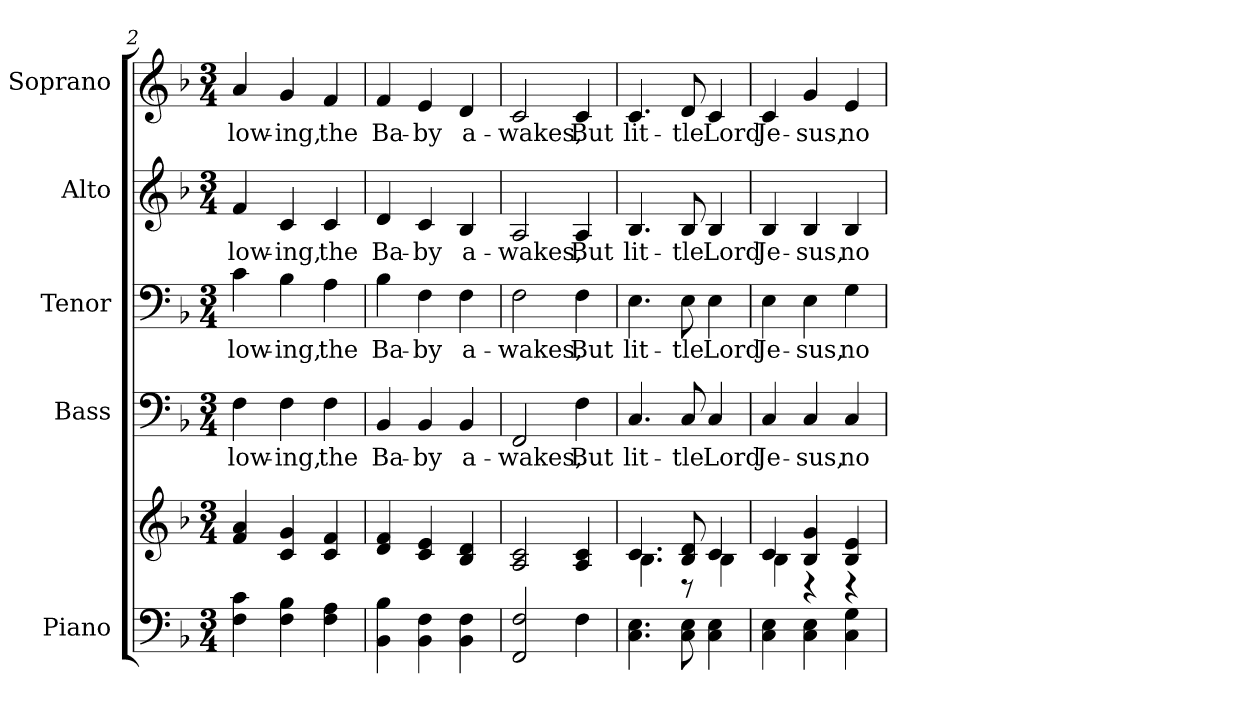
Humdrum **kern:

**kern	**kern	**kern	**text	**kern	**text	**kern	**text	**kern	**text
*part5	*part5	*part4	*part4	*part3	*part3	*part2	*part2	*part1	*part1
*staff6	*staff5	*staff4	*staff4	*staff3	*staff3	*staff2	*staff2	*staff1	*staff1
*I"Piano	*	*I"Bass	*	*I"Tenor	*	*I"Alto	*	*I"Soprano	*
*I'Pno.	*	*I'B.	*	*I'T.	*	*I'A.	*	*I'S.	*
!!LO:PB:g=z
*clefF4	*clefG2	*clefF4	*	*clefF4	*	*clefG2	*	*clefG2	*
*k[b-]	*k[b-]	*k[b-]	*	*k[b-]	*	*k[b-]	*	*k[b-]	*
*F:	*F:	*F:	*	*F:	*	*F:	*	*F:	*
*M3/4	*M3/4	*M3/4	*	*M3/4	*	*M3/4	*	*M3/4	*
=2	=2	=2	=2	=2	=2	=2	=2	=2	=2
!	!	!	!LO:LY:b:color=#000000	!	!	!	!	!	!
!	!	!	!	!	!LO:LY:b:color=#000000	!	!	!	!
!	!	!	!	!	!	!	!LO:LY:b:color=#000000	!	!
!	!	!	!	!	!	!	!	!	!LO:LY:b:color=#000000
4Fi\ 4ci	4fi/ 4ai	4Fi\	low-	4ci\	low-	4fi/	low-	4ai/	low-
!	!	!	!LO:LY:b:color=#000000	!	!	!	!	!	!
!	!	!	!	!	!LO:LY:b:color=#000000	!	!	!	!
!	!	!	!	!	!	!	!LO:LY:b:color=#000000	!	!
!	!	!	!	!	!	!	!	!	!LO:LY:b:color=#000000
4Fi\ 4B-i	4ci/ 4gi	4Fi\	-ing,	4B-i\	-ing,	4ci/	-ing,	4gi/	-ing,
!	!	!	!LO:LY:b:color=#000000	!	!	!	!	!	!
!	!	!	!	!	!LO:LY:b:color=#000000	!	!	!	!
!	!	!	!	!	!	!	!LO:LY:b:color=#000000	!	!
!	!	!	!	!	!	!	!	!	!LO:LY:b:color=#000000
4Fi\ 4Ai	4ci/ 4fi	4Fi\	the	4Ai\	the	4ci/	the	4fi/	the
=3	=3	=3	=3	=3	=3	=3	=3	=3	=3
!	!	!	!LO:LY:b:color=#000000	!	!	!	!	!	!
!	!	!	!	!	!LO:LY:b:color=#000000	!	!	!	!
!	!	!	!	!	!	!	!LO:LY:b:color=#000000	!	!
!	!	!	!	!	!	!	!	!	!LO:LY:b:color=#000000
4BB-i\ 4B-i	4di/ 4fi	4BB-i/	Ba-	4B-i\	Ba-	4di/	Ba-	4fi/	Ba-
!	!	!	!LO:LY:b:color=#000000	!	!	!	!	!	!
!	!	!	!	!	!LO:LY:b:color=#000000	!	!	!	!
!	!	!	!	!	!	!	!LO:LY:b:color=#000000	!	!
!	!	!	!	!	!	!	!	!	!LO:LY:b:color=#000000
4BB-i\ 4Fi	4ci/ 4ei	4BB-i/	-by	4Fi\	-by	4ci/	-by	4ei/	-by
!	!	!	!LO:LY:b:color=#000000	!	!	!	!	!	!
!	!	!	!	!	!LO:LY:b:color=#000000	!	!	!	!
!	!	!	!	!	!	!	!LO:LY:b:color=#000000	!	!
!	!	!	!	!	!	!	!	!	!LO:LY:b:color=#000000
4BB-i\ 4Fi	4B-i/ 4di	4BB-i/	a-	4Fi\	a-	4B-i/	a-	4di/	a-
=4	=4	=4	=4	=4	=4	=4	=4	=4	=4
!	!	!	!LO:LY:b:color=#000000	!	!	!	!	!	!
!	!	!	!	!	!LO:LY:b:color=#000000	!	!	!	!
!	!	!	!	!	!	!	!LO:LY:b:color=#000000	!	!
!	!	!	!	!	!	!	!	!	!LO:LY:b:color=#000000
2FFi/ 2Fi	2Ai/ 2ci	2FFi/	-wakes,	2Fi\	-wakes,	2Ai/	-wakes,	2ci/	-wakes,
!	!	!	!LO:LY:b:color=#000000	!	!	!	!	!	!
!	!	!	!	!	!LO:LY:b:color=#000000	!	!	!	!
!	!	!	!	!	!	!	!LO:LY:b:color=#000000	!	!
!	!	!	!	!	!	!	!	!	!LO:LY:b:color=#000000
4Fi\	4Ai/ 4ci	4Fi\	But	4Fi\	But	4Ai/	But	4ci/	But
!!LO:PB:g=z
=5	=5	=5	=5	=5	=5	=5	=5	=5	=5
*	*^	*	*	*	*	*	*	*	*
!	!	!	!	!LO:LY:b:color=#000000	!	!	!	!	!	!
!	!	!	!	!	!	!LO:LY:b:color=#000000	!	!	!	!
!	!	!	!	!	!	!	!	!LO:LY:b:color=#000000	!	!
!	!	!	!	!	!	!	!	!	!	!LO:LY:b:color=#000000
4.Ci\ 4.Ei	4.ci/	4.B-i\	4.Ci/	lit-	4.Ei\	lit-	4.B-i/	lit-	4.ci/	lit-
!	!	!	!	!LO:LY:b:color=#000000	!	!	!	!	!	!
!	!	!	!	!	!	!LO:LY:b:color=#000000	!	!	!	!
!	!	!	!	!	!	!	!	!LO:LY:b:color=#000000	!	!
!	!	!	!	!	!	!	!	!	!	!LO:LY:b:color=#000000
8Ci\ 8Ei	8B-i/ 8di	8r	8Ci/	-tle	8Ei\	-tle	8B-i/	-tle	8di/	-tle
!	!	!	!	!LO:LY:b:color=#000000	!	!	!	!	!	!
!	!	!	!	!	!	!LO:LY:b:color=#000000	!	!	!	!
!	!	!	!	!	!	!	!	!LO:LY:b:color=#000000	!	!
!	!	!	!	!	!	!	!	!	!	!LO:LY:b:color=#000000
4Ci\ 4Ei	4ci/	4B-i\	4Ci/	Lord	4Ei\	Lord	4B-i/	Lord	4ci/	Lord
=6	=6	=6	=6	=6	=6	=6	=6	=6	=6	=6
!	!	!	!	!LO:LY:b:color=#000000	!	!	!	!	!	!
!	!	!	!	!	!	!LO:LY:b:color=#000000	!	!	!	!
!	!	!	!	!	!	!	!	!LO:LY:b:color=#000000	!	!
!	!	!	!	!	!	!	!	!	!	!LO:LY:b:color=#000000
4Ci\ 4Ei	4ci/	4B-i\	4Ci/	Je-	4Ei\	Je-	4B-i/	Je-	4ci/	Je-
!	!	!	!	!LO:LY:b:color=#000000	!	!	!	!	!	!
!	!	!	!	!	!	!LO:LY:b:color=#000000	!	!	!	!
!	!	!	!	!	!	!	!	!LO:LY:b:color=#000000	!	!
!	!	!	!	!	!	!	!	!	!	!LO:LY:b:color=#000000
4Ci\ 4Ei	4B-i/ 4gi	4r	4Ci/	-sus,	4Ei\	-sus,	4B-i/	-sus,	4gi/	-sus,
!	!	!	!	!LO:LY:b:color=#000000	!	!	!	!	!	!
!	!	!	!	!	!	!LO:LY:b:color=#000000	!	!	!	!
!	!	!	!	!	!	!	!	!LO:LY:b:color=#000000	!	!
!	!	!	!	!	!	!	!	!	!	!LO:LY:b:color=#000000
4Ci\ 4Gi	4B-i/ 4ei	4r	4Ci/	no	4Gi\	no	4B-i/	no	4ei/	no
*	*v	*v	*	*	*	*	*	*	*	*
=	=	=	=	=	=	=	=	=	=
*-	*-	*-	*-	*-	*-	*-	*-	*-	*-
